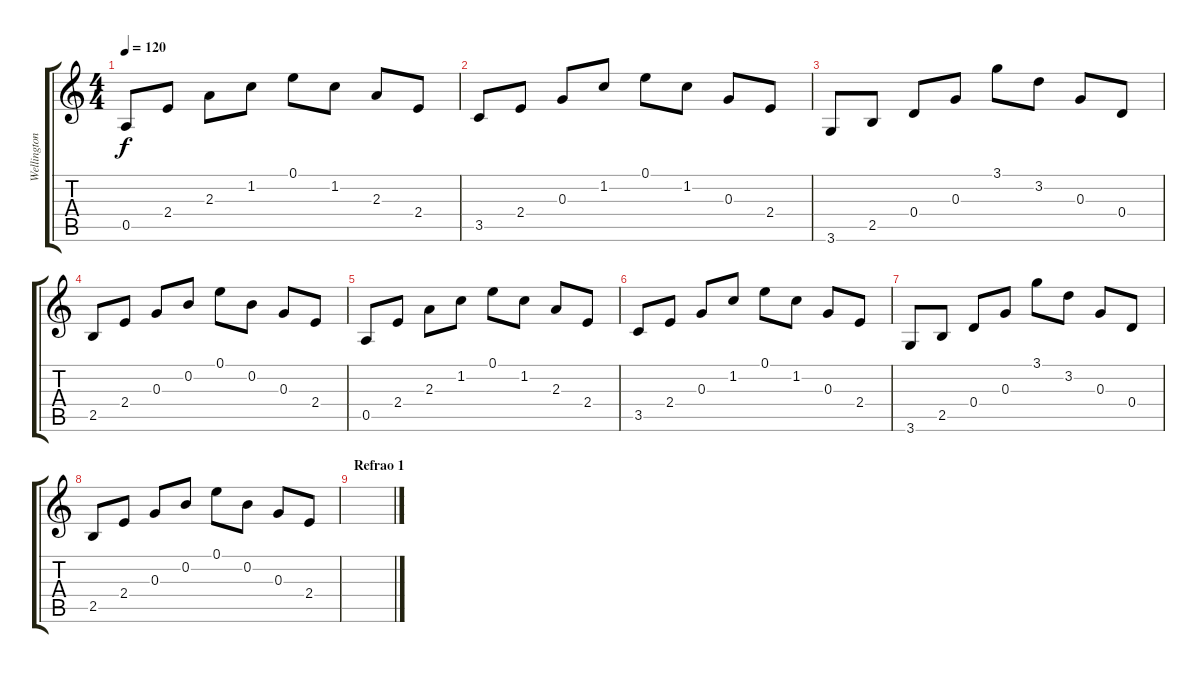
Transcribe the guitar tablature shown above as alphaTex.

\track ("Wellington" "Wellington") {instrument acousticguitarnylon}
\staff {score tabs}
\tuning (E4 B3 G3 D3 A2 E2) {hide}
\ts (4 4)
\tempo 120
\clef g2
\ks c
0.5.8{dy f} 2.4.8 2.3.8 1.2.8 0.1.8 1.2.8 2.3.8 2.4.8 |
3.5.8 2.4.8 0.3.8 1.2.8 0.1.8 1.2.8 0.3.8 2.4.8 |
3.6.8 2.5.8 0.4.8 0.3.8 3.1.8 3.2.8 0.3.8 0.4.8 |
2.5.8 2.4.8 0.3.8 0.2.8 0.1.8 0.2.8 0.3.8 2.4.8 |
0.5.8 2.4.8 2.3.8 1.2.8 0.1.8 1.2.8 2.3.8 2.4.8 |
3.5.8 2.4.8 0.3.8 1.2.8 0.1.8 1.2.8 0.3.8 2.4.8 |
3.6.8 2.5.8 0.4.8 0.3.8 3.1.8 3.2.8 0.3.8 0.4.8 |
2.5.8 2.4.8 0.3.8 0.2.8 0.1.8 0.2.8 0.3.8 2.4.8 |
\section ("" "Refrao 1")
